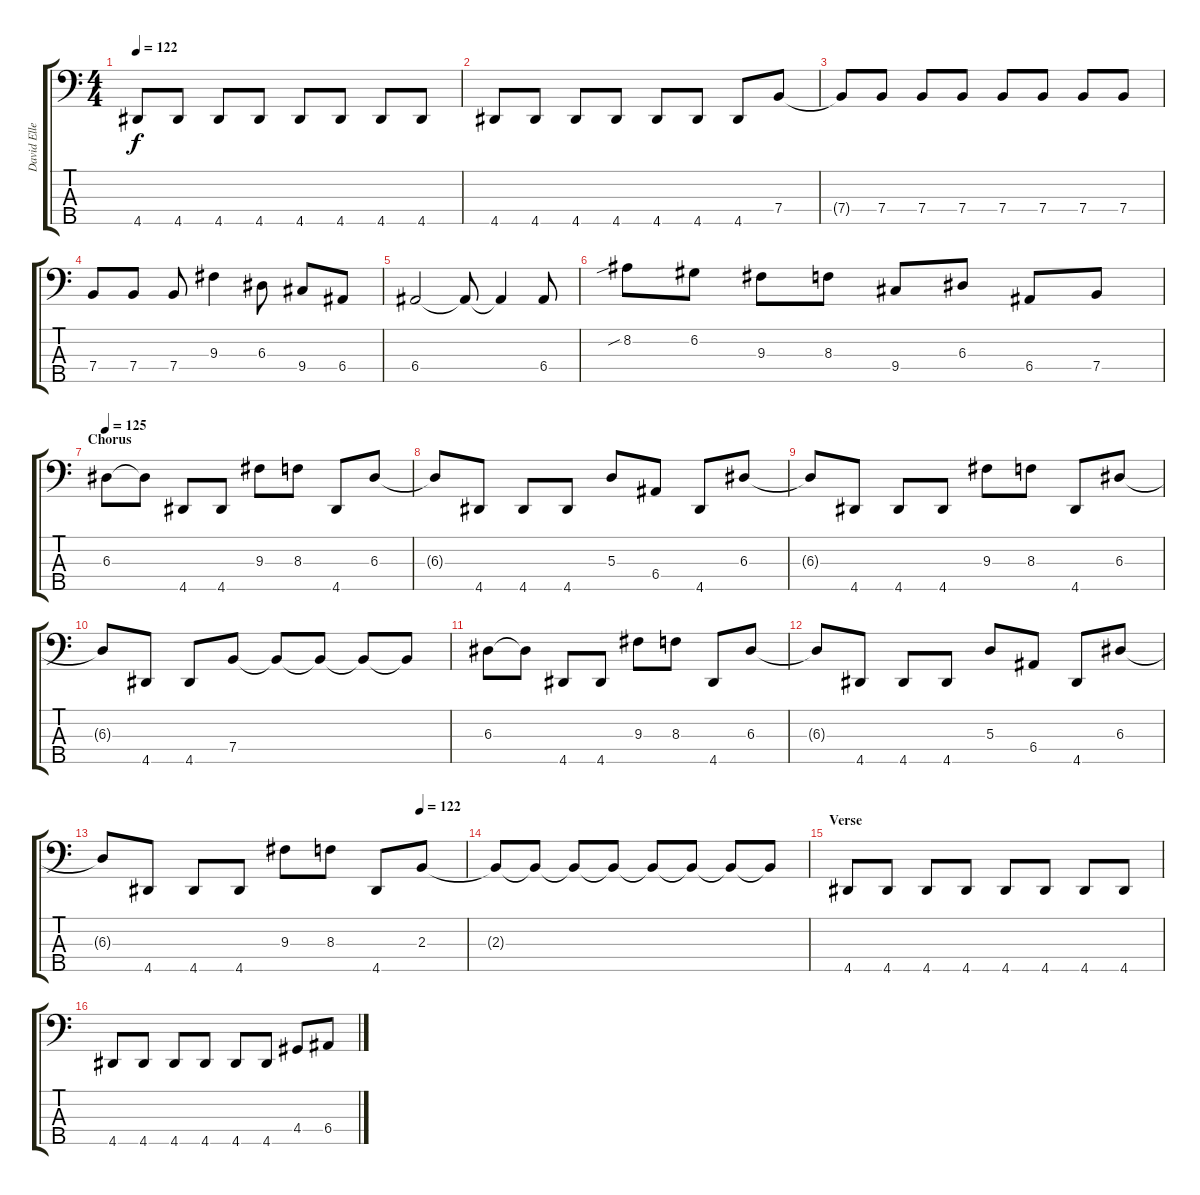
\track ("David Ellefson" "David Elle") {instrument electricbasspick}
\staff {score tabs}
\tuning (G2 D2 A1 E1 B0) {hide}
\ts (4 4)
\tempo 122
\clef f4
\ks c
4.5.8{dy f} 4.5.8 4.5.8 4.5.8 4.5.8 4.5.8 4.5.8 4.5.8 |
4.5.8 4.5.8 4.5.8 4.5.8 4.5.8 4.5.8 4.5.8 7.4.8 |
7.4{t}.8 7.4.8 7.4.8 7.4.8 7.4.8 7.4.8 7.4.8 7.4.8 |
7.4.8 7.4.8 7.4.8 9.3.4 6.3.8 9.4.8 6.4.8 |
6.4.2 6.4{t}.8 6.4{t}.4 6.4.8 |
8.2{sib}.8 6.2.8 9.3.8 8.3.8 9.4.8 6.3.8 6.4.8 7.4.8 |
\section ("" "Chorus")
\tempo 125
6.3.8 6.3{t}.8 4.5.8 4.5.8 9.3.8 8.3.8 4.5.8 6.3.8 |
6.3{t}.8 4.5.8 4.5.8 4.5.8 5.3.8 6.4.8 4.5.8 6.3.8 |
6.3{t}.8 4.5.8 4.5.8 4.5.8 9.3.8 8.3.8 4.5.8 6.3.8 |
6.3{t}.8 4.5.8 4.5.8 7.4.8 7.4{t}.8 7.4{t}.8 7.4{t}.8 7.4{t}.8 |
6.3.8 6.3{t}.8 4.5.8 4.5.8 9.3.8 8.3.8 4.5.8 6.3.8 |
6.3{t}.8 4.5.8 4.5.8 4.5.8 5.3.8 6.4.8 4.5.8 6.3.8 |
\tempo (122 0.875)
6.3{t}.8 4.5.8 4.5.8 4.5.8 9.3.8 8.3.8 4.5.8 2.3.8 |
2.3{t}.8 2.3{t}.8 2.3{t}.8 2.3{t}.8 2.3{t}.8 2.3{t}.8 2.3{t}.8 2.3{t}.8 |
\section ("" "Verse")
4.5.8 4.5.8 4.5.8 4.5.8 4.5.8 4.5.8 4.5.8 4.5.8 |
4.5.8 4.5.8 4.5.8 4.5.8 4.5.8 4.5.8 4.4.8 6.4.8
